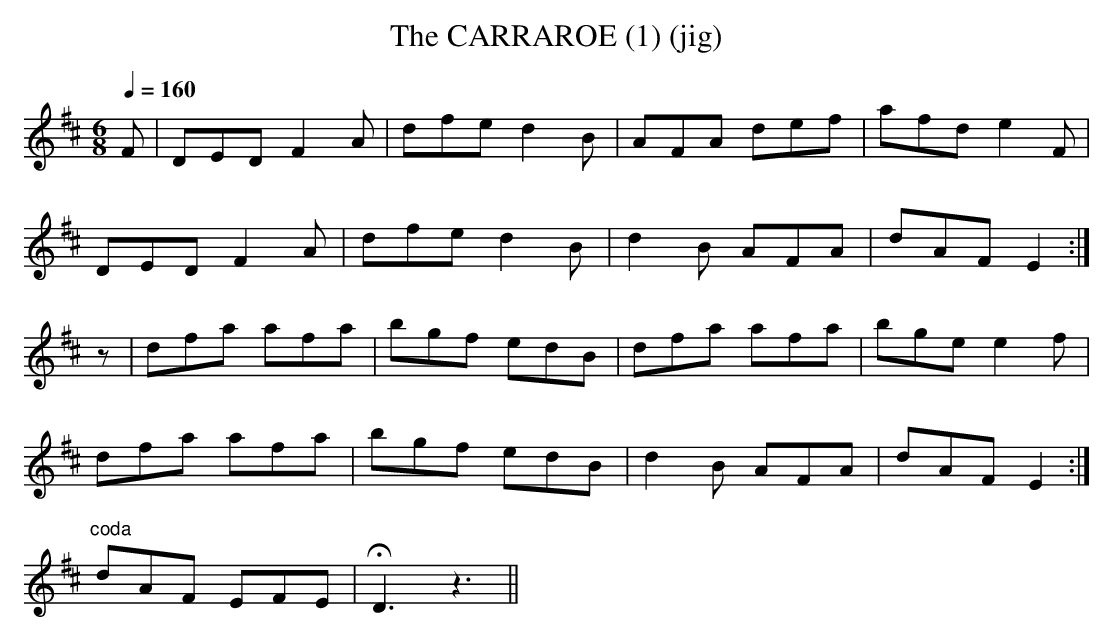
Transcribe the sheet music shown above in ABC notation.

X:1
T:CARRAROE (1) (jig), The
Q:1/4=160
M:6/8
L:1/8
K:D
F|DED F2A|dfe d2B|AFA def|afd e2F|
DED F2A|dfe d2B|d2B AFA|dAF E2 :|
z|dfa afa|bgf edB|dfa afa|bge e2f|
dfa afa|bgf edB|d2B AFA|dAF E2 :|
"^coda"dAF EFE|HD3z3||
